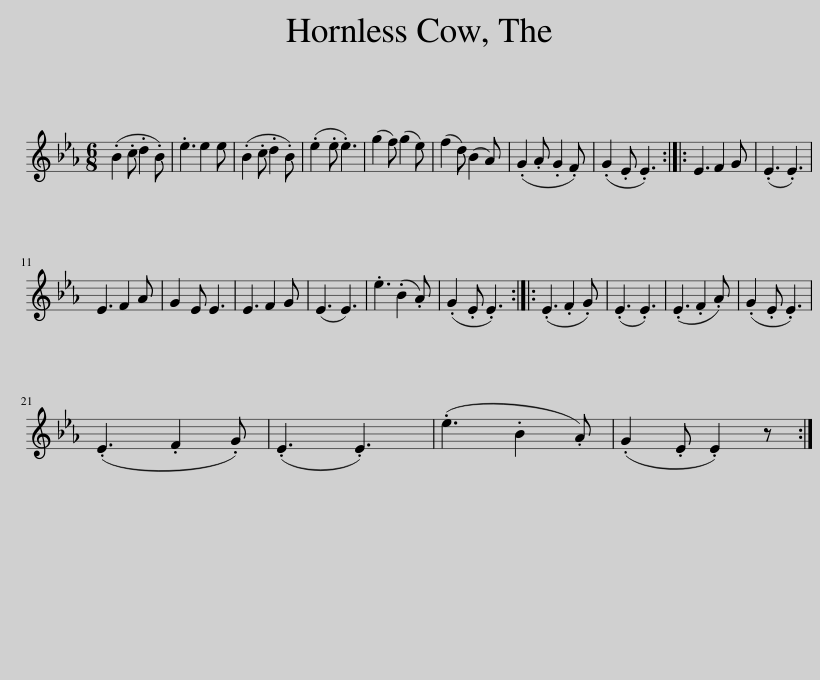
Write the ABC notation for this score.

X:1
L:1/8
M:6/8
I:linebreak $
K:Eb
V:1 treble
V:1
 (.B2 .c .d2 .B) | .e3 e2 e | (.B2 .c .d2 .B) | (.e2 .e .e3) | (g2 f) (g2 e) | %5
 (f2 d) (B2 A) | (.G2 .A .G2 .F) | (.G2 .E .E3) :: E3 F2 G | (.E3 .E3) |$ %10
 E3 F2 A | G2 E E3 | E3 F2 G | (E3 E3) | .e3 (.B2 .A) | %15
 (.G2 .E .E3) :: (.E3 .F2 .G) | (.E3 .E3) | (.E3 .F2 .A) | (.G2 .E .E3) |$ %20
 (.E3 .F2 .G) | (.E3 .E3) | (.e3 .B2 .A) | (.G2 .E .E2) z :| %24
